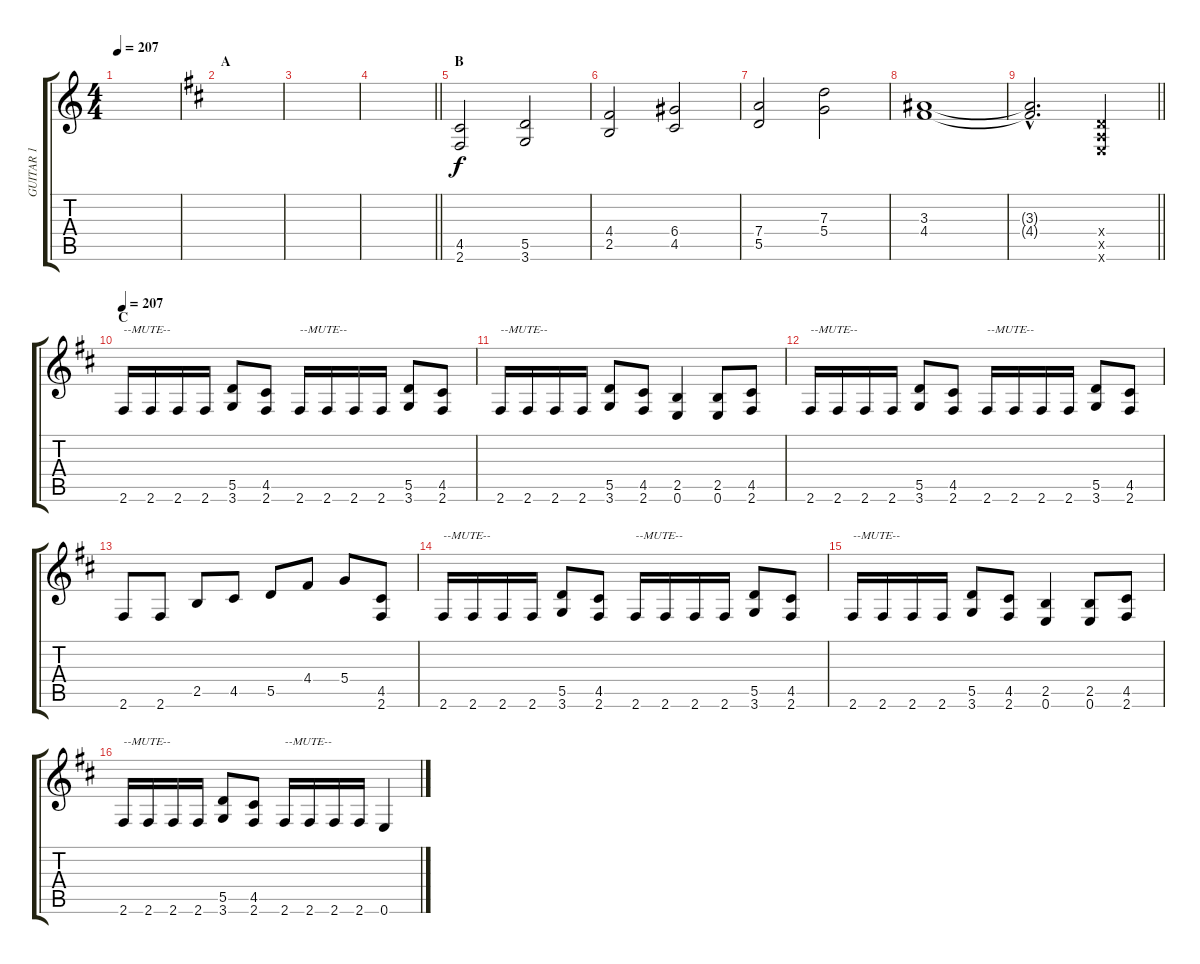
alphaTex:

\track ("GUITAR 1" "GUITAR 1") {instrument distortionguitar}
\staff {score tabs}
\tuning (E4 B3 G3 D3 A2 E2) {hide}
\ts (4 4)
\tempo 207
\clef g2
\ks c
|
\section ("" "A")
\ks d
|
|
\barLineRight lightlight
|
\section ("" "B")
(4.5 2.6).2 (5.5 3.6).2 |
(4.4 2.5).2 (6.4 4.5).2 |
(7.4 5.5).2 (7.3 5.4).2 |
(3.3 4.4).1 |
\barLineRight lightlight
(3.3{hac t} 4.4{hac t}).2{d} (0.4{x} 0.5{x} 0.6{x}).4 |
\section ("" "C")
\tempo 207
2.6.16{txt "--MUTE--"} 2.6.16 2.6.16 2.6.16 (5.5 3.6).8 (4.5 2.6).8 2.6.16{txt "--MUTE--"} 2.6.16 2.6.16 2.6.16 (5.5 3.6).8 (4.5 2.6).8 |
2.6.16{txt "--MUTE--"} 2.6.16 2.6.16 2.6.16 (5.5 3.6).8 (4.5 2.6).8 (2.5 0.6).4 (2.5 0.6).8 (4.5 2.6).8 |
2.6.16{txt "--MUTE--"} 2.6.16 2.6.16 2.6.16 (5.5 3.6).8 (4.5 2.6).8 2.6.16{txt "--MUTE--"} 2.6.16 2.6.16 2.6.16 (5.5 3.6).8 (4.5 2.6).8 |
2.6.8 2.6.8 2.5.8 4.5.8 5.5.8 4.4.8 5.4.8 (4.5 2.6).8 |
2.6.16{txt "--MUTE--"} 2.6.16 2.6.16 2.6.16 (5.5 3.6).8 (4.5 2.6).8 2.6.16{txt "--MUTE--"} 2.6.16 2.6.16 2.6.16 (5.5 3.6).8 (4.5 2.6).8 |
2.6.16{txt "--MUTE--"} 2.6.16 2.6.16 2.6.16 (5.5 3.6).8 (4.5 2.6).8 (2.5 0.6).4 (2.5 0.6).8 (4.5 2.6).8 |
2.6.16{txt "--MUTE--"} 2.6.16 2.6.16 2.6.16 (5.5 3.6).8 (4.5 2.6).8 2.6.16{txt "--MUTE--"} 2.6.16 2.6.16 2.6.16 0.6.4
